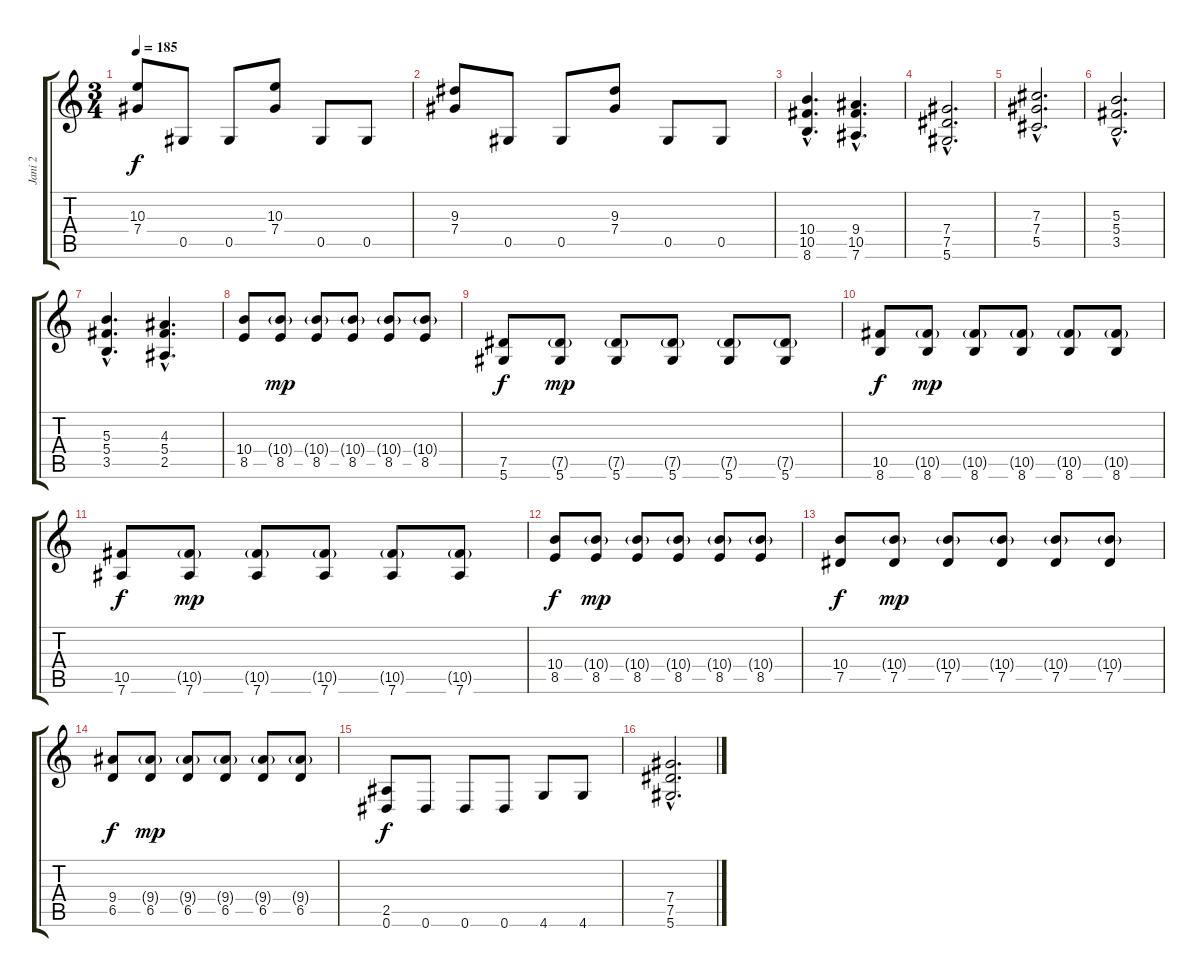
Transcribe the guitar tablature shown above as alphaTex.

\track ("Jani 2" "Jani 2") {instrument distortionguitar}
\staff {score tabs}
\tuning (Eb4 Bb3 Gb3 Db3 Ab2 Eb2) {hide}
\ts (3 4)
\tempo 185
\clef g2
\ks c
(10.3 7.4).8{dy f} 0.5.8 0.5.8 (10.3 7.4).8 0.5.8 0.5.8 |
(9.3 7.4).8 0.5.8 0.5.8 (9.3 7.4).8 0.5.8 0.5.8 |
(10.4{hac} 10.5{hac} 8.6{hac}).4{d} (9.4{hac} 10.5{hac} 7.6{hac}).4{d} |
(7.4{hac} 7.5{hac} 5.6{hac}).2{d} |
(7.3{hac} 7.4{hac} 5.5{hac}).2{d} |
(5.3{hac} 5.4{hac} 3.5{hac}).2{d} |
(5.3{hac} 5.4{hac} 3.5{hac}).4{d} (4.3{hac} 5.4{hac} 2.5{hac}).4{d} |
(10.4 8.5).8 (10.4{g} 8.5).8{dy mp} (10.4{g} 8.5).8 (10.4{g} 8.5).8 (10.4{g} 8.5).8 (10.4{g} 8.5).8 |
(7.5 5.6).8{dy f} (7.5{g} 5.6).8{dy mp} (7.5{g} 5.6).8 (7.5{g} 5.6).8 (7.5{g} 5.6).8 (7.5{g} 5.6).8 |
(10.5 8.6).8{dy f} (10.5{g} 8.6).8{dy mp} (10.5{g} 8.6).8 (10.5{g} 8.6).8 (10.5{g} 8.6).8 (10.5{g} 8.6).8 |
(10.5 7.6).8{dy f} (10.5{g} 7.6).8{dy mp} (10.5{g} 7.6).8 (10.5{g} 7.6).8 (10.5{g} 7.6).8 (10.5{g} 7.6).8 |
(10.4 8.5).8{dy f} (10.4{g} 8.5).8{dy mp} (10.4{g} 8.5).8 (10.4{g} 8.5).8 (10.4{g} 8.5).8 (10.4{g} 8.5).8 |
(10.4 7.5).8{dy f} (10.4{g} 7.5).8{dy mp} (10.4{g} 7.5).8 (10.4{g} 7.5).8 (10.4{g} 7.5).8 (10.4{g} 7.5).8 |
(9.4 6.5).8{dy f} (9.4{g} 6.5).8{dy mp} (9.4{g} 6.5).8 (9.4{g} 6.5).8 (9.4{g} 6.5).8 (9.4{g} 6.5).8 |
(2.5 0.6).8{dy f} 0.6.8 0.6.8 0.6.8 4.6.8 4.6.8 |
(7.4{h hac} 7.5{h hac} 5.6{h hac}).2{d}
